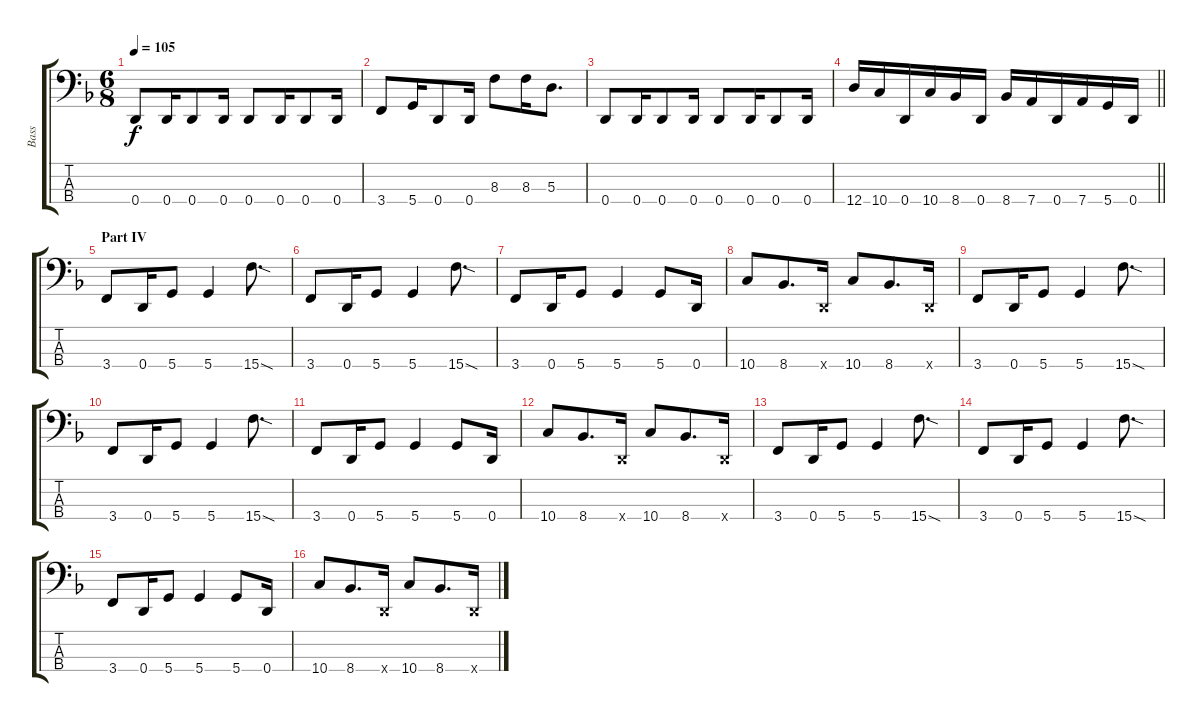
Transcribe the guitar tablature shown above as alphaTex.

\track ("Bass" "Bass") {instrument electricbassfinger}
\staff {score tabs}
\tuning (G2 D2 A1 D1) {hide}
\ts (6 8)
\tempo 105
\clef f4
\ks dminor
0.4.8{dy f} 0.4.16 0.4.8 0.4.16 0.4.8 0.4.16 0.4.8 0.4.16 |
3.4.8 5.4.16 0.4.8 0.4.16 8.3.8 8.3.16 5.3.8{d} |
0.4.8 0.4.16 0.4.8 0.4.16 0.4.8 0.4.16 0.4.8 0.4.16 |
\barLineRight lightlight
12.4.16 10.4.16 0.4.16 10.4.16 8.4.16 0.4.16 8.4.16 7.4.16 0.4.16 7.4.16 5.4.16 0.4.16 |
\section ("" "Part IV")
3.4.8 0.4.16 5.4.8 5.4.4 15.4{sod}.8{d} |
3.4.8 0.4.16 5.4.8 5.4.4 15.4{sod}.8{d} |
3.4.8 0.4.16 5.4.8 5.4.4 5.4.8 0.4.16 |
10.4.8 8.4.8{d} 0.4{x}.16 10.4.8 8.4.8{d} 0.4{x}.16 |
3.4.8 0.4.16 5.4.8 5.4.4 15.4{sod}.8{d} |
3.4.8 0.4.16 5.4.8 5.4.4 15.4{sod}.8{d} |
3.4.8 0.4.16 5.4.8 5.4.4 5.4.8 0.4.16 |
10.4.8 8.4.8{d} 0.4{x}.16 10.4.8 8.4.8{d} 0.4{x}.16 |
3.4.8 0.4.16 5.4.8 5.4.4 15.4{sod}.8{d} |
3.4.8 0.4.16 5.4.8 5.4.4 15.4{sod}.8{d} |
3.4.8 0.4.16 5.4.8 5.4.4 5.4.8 0.4.16 |
10.4.8 8.4.8{d} 0.4{x}.16 10.4.8 8.4.8{d} 0.4{x}.16
